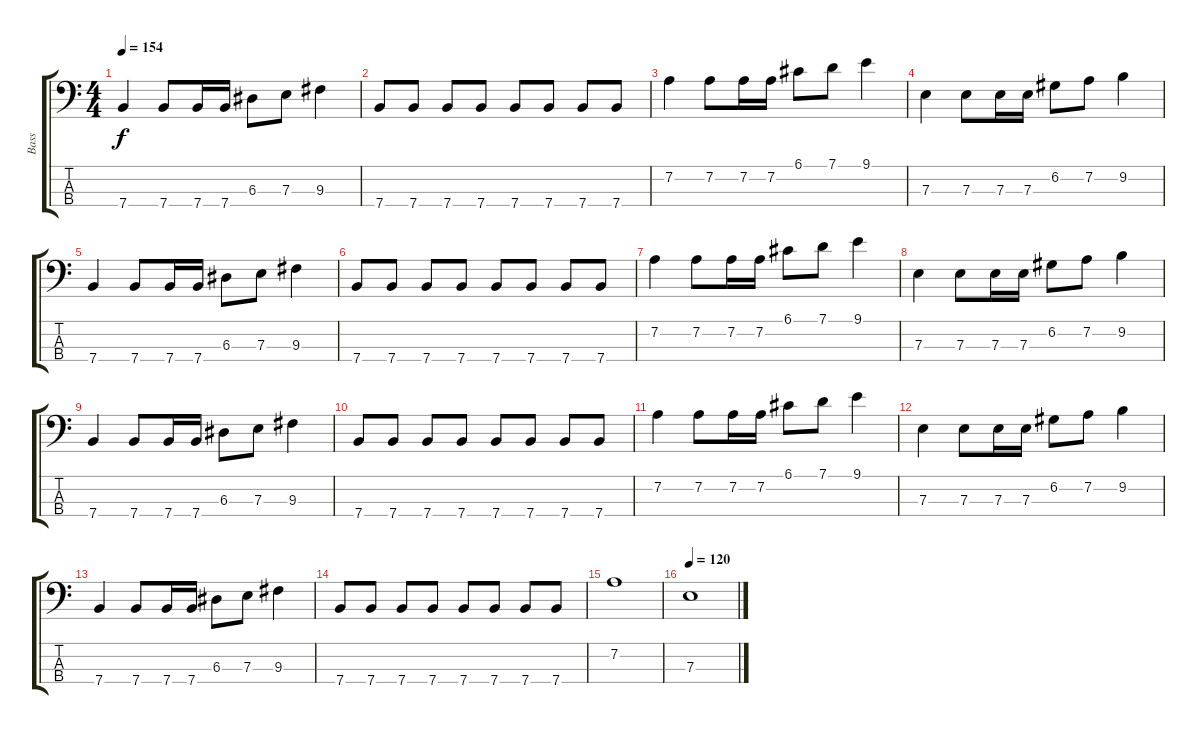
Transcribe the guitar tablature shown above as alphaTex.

\track ("Bass" "Bass") {instrument electricbassfinger}
\staff {score tabs}
\tuning (G2 D2 A1 E1) {hide}
\ts (4 4)
\tempo 154
\clef f4
\ks c
7.4.4{dy f} 7.4.8 7.4.16 7.4.16 6.3.8 7.3.8 9.3.4 |
7.4.8 7.4.8 7.4.8 7.4.8 7.4.8 7.4.8 7.4.8 7.4.8 |
7.2.4 7.2.8 7.2.16 7.2.16 6.1.8 7.1.8 9.1.4 |
7.3.4 7.3.8 7.3.16 7.3.16 6.2.8 7.2.8 9.2.4 |
7.4.4 7.4.8 7.4.16 7.4.16 6.3.8 7.3.8 9.3.4 |
7.4.8 7.4.8 7.4.8 7.4.8 7.4.8 7.4.8 7.4.8 7.4.8 |
7.2.4 7.2.8 7.2.16 7.2.16 6.1.8 7.1.8 9.1.4 |
7.3.4 7.3.8 7.3.16 7.3.16 6.2.8 7.2.8 9.2.4 |
7.4.4 7.4.8 7.4.16 7.4.16 6.3.8 7.3.8 9.3.4 |
7.4.8 7.4.8 7.4.8 7.4.8 7.4.8 7.4.8 7.4.8 7.4.8 |
7.2.4 7.2.8 7.2.16 7.2.16 6.1.8 7.1.8 9.1.4 |
7.3.4 7.3.8 7.3.16 7.3.16 6.2.8 7.2.8 9.2.4 |
7.4.4 7.4.8 7.4.16 7.4.16 6.3.8 7.3.8 9.3.4 |
7.4.8 7.4.8 7.4.8 7.4.8 7.4.8 7.4.8 7.4.8 7.4.8 |
7.2.1 |
\tempo 120
7.3.1
